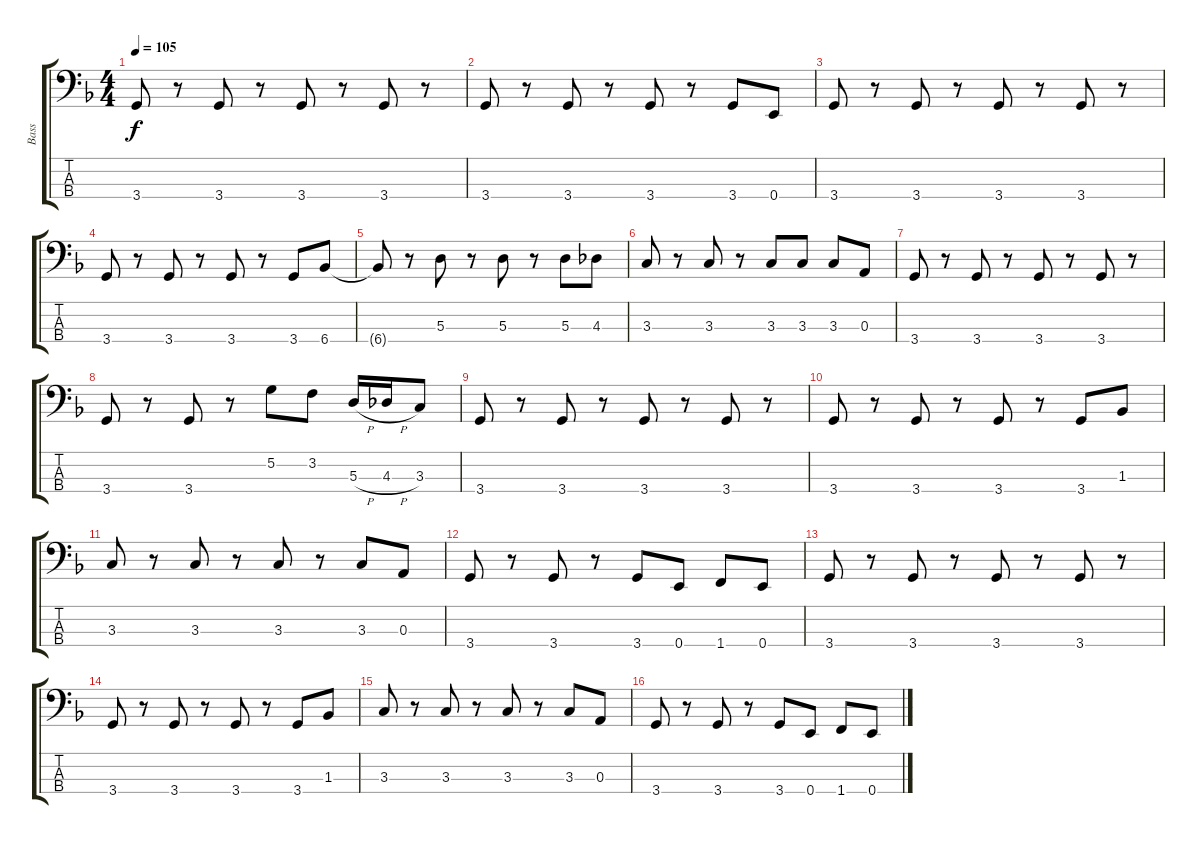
\track ("Bass" "Bass") {instrument electricbassfinger}
\staff {score tabs}
\tuning (G2 D2 A1 E1) {hide}
\ts (4 4)
\tempo 105
\clef f4
\ks f
3.4.8{dy f} r.8 3.4.8 r.8 3.4.8 r.8 3.4.8 r.8 |
3.4.8 r.8 3.4.8 r.8 3.4.8 r.8 3.4.8 0.4.8 |
3.4.8 r.8 3.4.8 r.8 3.4.8 r.8 3.4.8 r.8 |
3.4.8 r.8 3.4.8 r.8 3.4.8 r.8 3.4.8 6.4.8 |
6.4{t}.8 r.8 5.3.8 r.8 5.3.8 r.8 5.3.8 4.3.8 |
3.3.8 r.8 3.3.8 r.8 3.3.8 3.3.8 3.3.8 0.3.8 |
3.4.8 r.8 3.4.8 r.8 3.4.8 r.8 3.4.8 r.8 |
3.4.8 r.8 3.4.8 r.8 5.2.8 3.2.8 5.3{h}.16 4.3{h}.16 3.3.8 |
3.4.8 r.8 3.4.8 r.8 3.4.8 r.8 3.4.8 r.8 |
3.4.8 r.8 3.4.8 r.8 3.4.8 r.8 3.4.8 1.3.8 |
3.3.8 r.8 3.3.8 r.8 3.3.8 r.8 3.3.8 0.3.8 |
3.4.8 r.8 3.4.8 r.8 3.4.8 0.4.8 1.4.8 0.4.8 |
3.4.8 r.8 3.4.8 r.8 3.4.8 r.8 3.4.8 r.8 |
3.4.8 r.8 3.4.8 r.8 3.4.8 r.8 3.4.8 1.3.8 |
3.3.8 r.8 3.3.8 r.8 3.3.8 r.8 3.3.8 0.3.8 |
3.4.8 r.8 3.4.8 r.8 3.4.8 0.4.8 1.4.8 0.4.8
